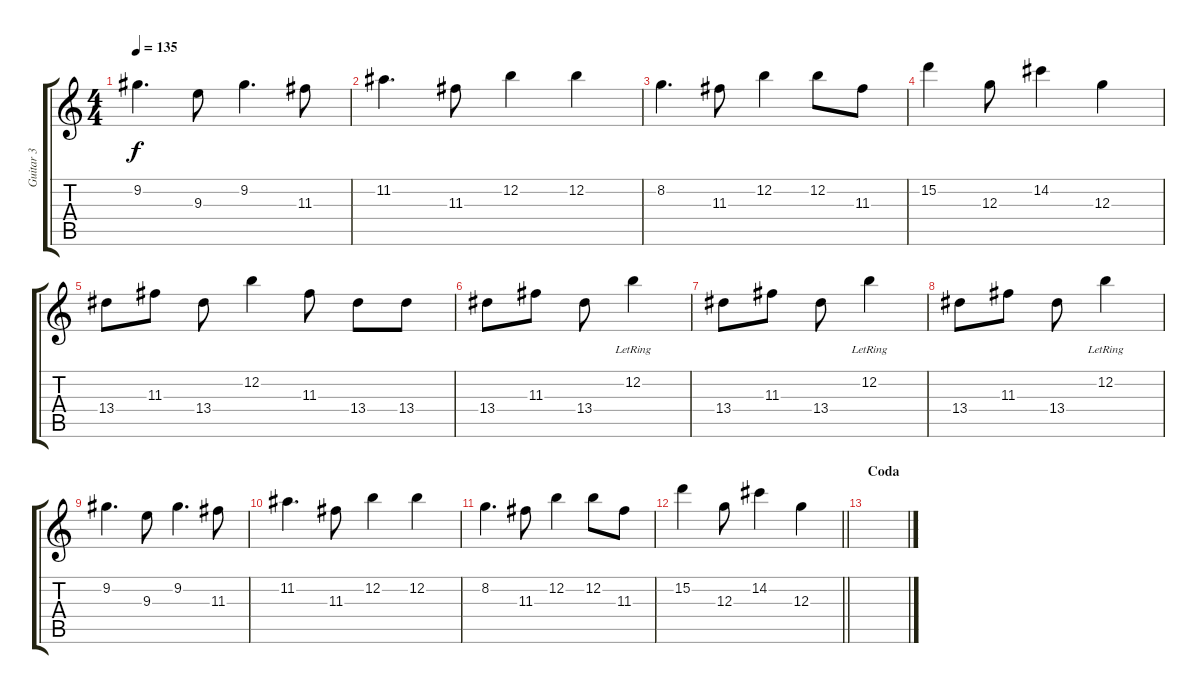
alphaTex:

\track ("Guitar 3" "Guitar 3") {instrument acousticguitarsteel}
\staff {score tabs}
\tuning (E4 B3 G3 D3 A2 E2) {hide}
\ts (4 4)
\tempo 135
\clef g2
\ks c
9.2.4{d dy f} 9.3.8 9.2.4{d} 11.3.8 |
11.2.4{d} 11.3.8 12.2.4 12.2.4 |
8.2.4{d} 11.3.8 12.2.4 12.2.8 11.3.8 |
15.2.4 12.3.8 14.2.4 12.3.4 |
13.4.8 11.3.8 13.4.8 12.2.4 11.3.8 13.4.8 13.4.8 |
13.4.8 11.3.8 13.4.8 12.2{lr}.4 |
13.4.8 11.3.8 13.4.8 12.2{lr}.4 |
13.4.8 11.3.8 13.4.8 12.2{lr}.4 |
9.2.4{d} 9.3.8 9.2.4{d} 11.3.8 |
11.2.4{d} 11.3.8 12.2.4 12.2.4 |
8.2.4{d} 11.3.8 12.2.4 12.2.8 11.3.8 |
\barLineRight lightlight
15.2.4 12.3.8 14.2.4 12.3.4 |
\section ("" "Coda")
